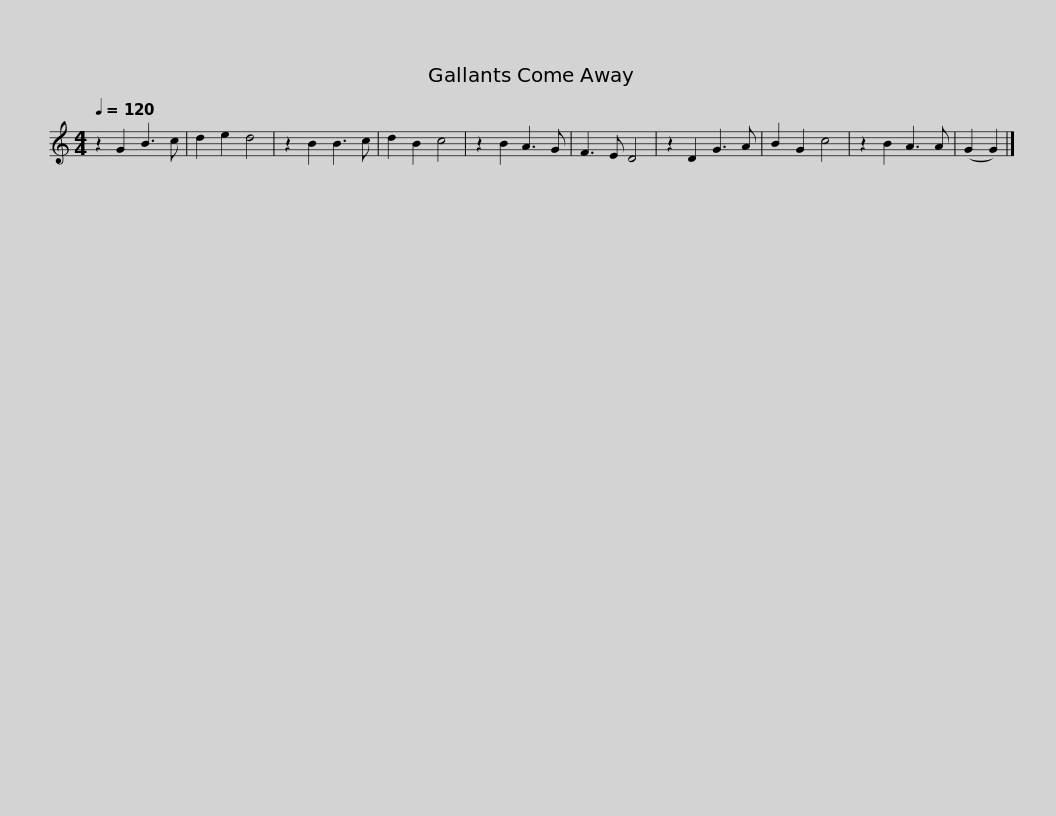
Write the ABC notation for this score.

X:1
L:1/8
Q:1/4=120
M:4/4
I:linebreak $
K:C
V:1 treble
V:1
 z2 G2 B3 c | d2 e2 d4 | z2 B2 B3 c | d2 B2 c4 | z2 B2 A3 G | %5
 F3 E D4 | z2 D2 G3 A | B2 G2 c4 | z2 B2 A3 A | (G2 G2) |] %10
